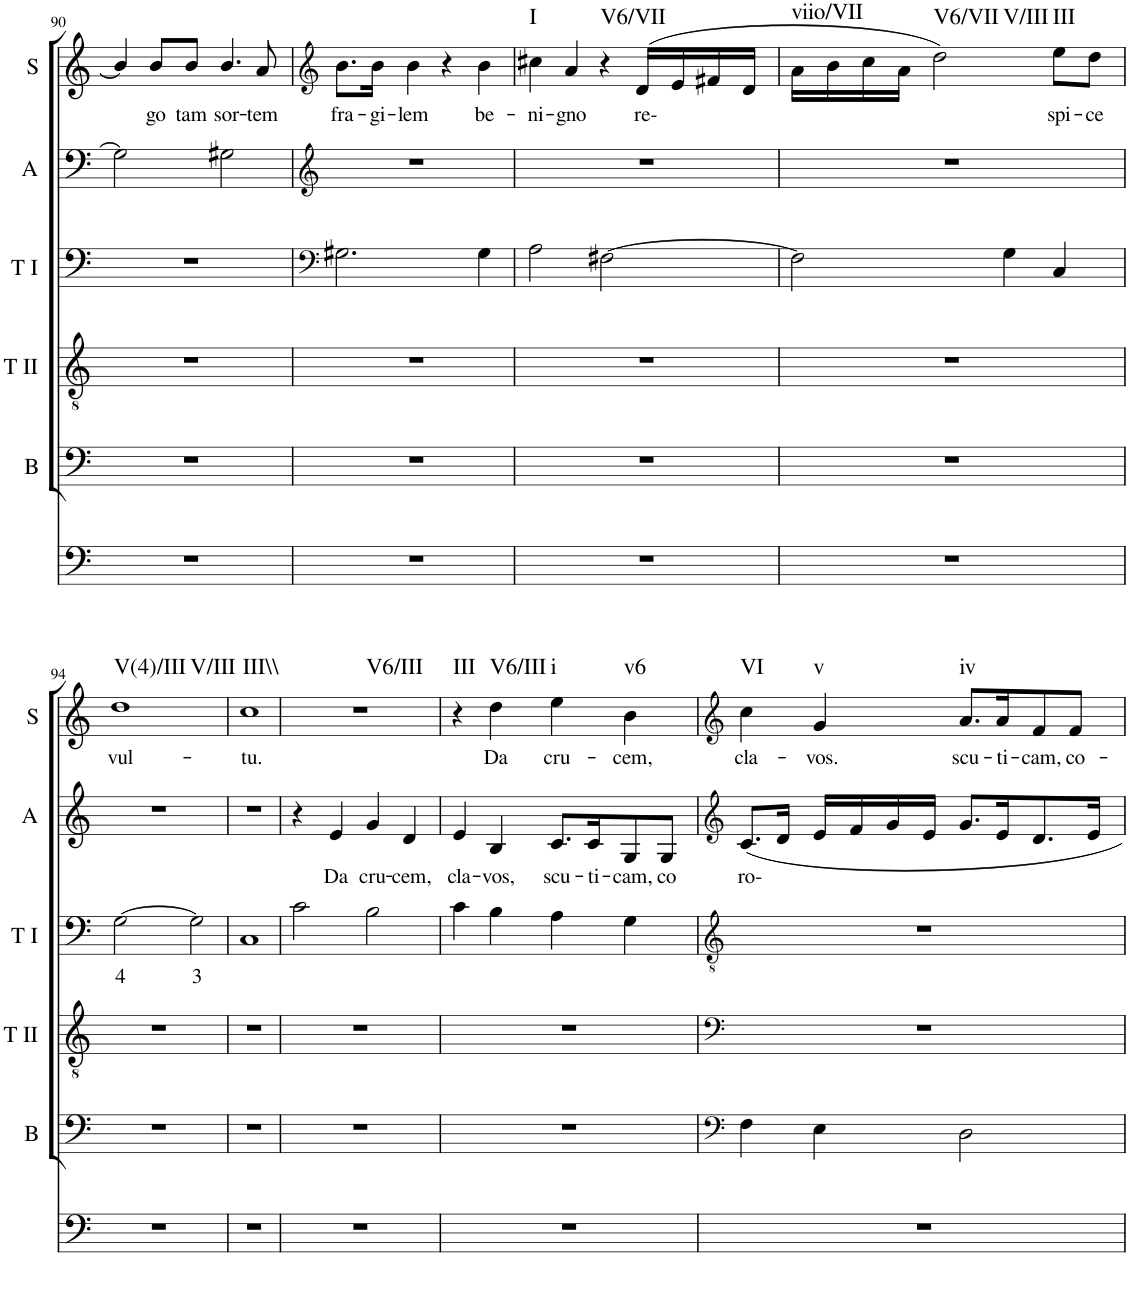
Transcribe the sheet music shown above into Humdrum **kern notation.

**kern	**kern	**kern	**kern	**text	**kern	**text	**kern	**text	**harte
*part6	*part5	*part4	*part3	*part3	*part2	*part2	*part1	*part1	*part1
*staff6	*staff5	*staff4	*staff3	*staff3	*staff2	*staff2	*staff1	*staff1	*
*I"Continuo	*I"Bass	*I"Tenor II	*I"Tenor I	*	*I"Alto	*	*I"Soprano	*	*
*	*I'B	*I'T II	*I'T I	*	*I'A	*	*I'S	*	*
!!LO:PB:g=z
*clefF4	*clefF4	*clefGv2	*clefF4	*	*clefF4	*	*clefG2	*	*
*k[]	*k[]	*k[]	*k[]	*	*k[]	*	*k[]	*	*
=90	=90	=90	=90	=90	=90	=90	=90	=90	=90
1r	1r	1r	1r	.	2G#\]	.	4b/]	.	.
!	!	!	!	!	!	!	!	!LO:LY:b	!
.	.	.	.	.	.	.	8b/L	go	.
!	!	!	!	!	!	!	!	!LO:LY:b	!
.	.	.	.	.	.	.	8b/J	tam	.
!	!	!	!	!	!	!	!	!LO:LY:b	!
.	.	.	.	.	2G#X\	.	4.b/	sor-	.
!	!	!	!	!	!	!	!	!LO:LY:b	!
.	.	.	.	.	.	.	8a/	tem	.
=91	=91	=91	=91	=91	=91	=91	=91	=91	=91
*	*	*	*clefF4	*	*clefG2	*	*clefG2	*	*
!	!	!	!	!	!	!	!	!LO:LY:b	!
1r	1r	1r	2.G#X\	.	1r	.	8.b\L	fra-	.
!	!	!	!	!	!	!	!	!LO:LY:b	!
.	.	.	.	.	.	.	16b\Jk	gi-	.
!	!	!	!	!	!	!	!	!LO:LY:b	!
.	.	.	.	.	.	.	4b\	lem	.
.	.	.	.	.	.	.	4r	.	.
!	!	!	!	!	!	!	!	!LO:LY:b	!
.	.	.	4G#\	.	.	.	4b\	be-	.
=92	=92	=92	=92	=92	=92	=92	=92	=92	=92
!	!	!	!	!	!	!	!	!LO:LY:b	!LO:H:kt=I
1r	1r	1r	2A\	.	1r	.	4cc#X\	ni-	N
!	!	!	!	!	!	!	!	!LO:LY:b	!
.	.	.	.	.	.	.	4a/	gno	.
!	!	!	!	!	!	!	!	!	!LO:H:kt=V6/VII
.	.	.	[2F#X\	.	.	.	4r	.	N
!	!	!	!	!	!	!	!	!LO:LY:b	!
.	.	.	.	.	.	.	(16d/LL	re-	.
.	.	.	.	.	.	.	16e/	.	.
.	.	.	.	.	.	.	16f#X/	.	.
.	.	.	.	.	.	.	16d/JJ	.	.
=93	=93	=93	=93	=93	=93	=93	=93	=93	=93
!	!	!	!	!	!	!	!	!	!LO:H:kt=viio/VII
1r	1r	1r	2F#\]	.	1r	.	16a\LL	.	N
.	.	.	.	.	.	.	16b\	.	.
.	.	.	.	.	.	.	16cc\	.	.
.	.	.	.	.	.	.	16a\JJ	.	.
!	!	!	!	!	!	!	!	!	!LO:H:n=1:kt=V6/VII
!	!	!	!	!	!	!	!	!	!LO:H:n=2:kt=V/III
.	.	.	.	.	.	.	2dd\)	.	N N
.	.	.	4G\	.	.	.	.	.	.
!	!	!	!	!	!	!	!	!LO:LY:b	!LO:H:kt=III
.	.	.	4C/	.	.	.	8ee\L	spi-	N
!	!	!	!	!	!	!	!	!LO:LY:b	!
.	.	.	.	.	.	.	8dd\J	ce	.
!!LO:LB:g=z
=94	=94	=94	=94	=94	=94	=94	=94	=94	=94
!	!	!	!	!LO:LY:b	!	!	!	!LO:LY:b	!LO:H:n=1:kt=V(4)/III
!	!	!	!	!	!	!	!	!	!LO:H:n=2:kt=V/III
1r	1r	1r	[2G\	4	1r	.	1dd	vul-	N N
!	!	!	!	!LO:LY:b	!	!	!	!	!
.	.	.	2G\]	3	.	.	.	.	.
=95	=95	=95	=95	=95	=95	=95	=95	=95	=95
!	!	!	!	!	!	!	!	!LO:LY:b	!LO:H:kt=III\\
1r	1r	1r	1C	.	1r	.	1cc	tu.	N
=96	=96	=96	=96	=96	=96	=96	=96	=96	=96
!	!	!	!	!	!	!	!	!	!LO:H:kt=V6/III
1r	1r	1r	2c\	.	4r	.	1r	.	N
!	!	!	!	!	!	!LO:LY:b	!	!	!
.	.	.	.	.	4e/	Da	.	.	.
!	!	!	!	!	!	!LO:LY:b	!	!	!
.	.	.	2B\	.	4g/	cru-	.	.	.
!	!	!	!	!	!	!LO:LY:b	!	!	!
.	.	.	.	.	4d/	cem,	.	.	.
=97	=97	=97	=97	=97	=97	=97	=97	=97	=97
!	!	!	!	!	!	!LO:LY:b	!	!	!LO:H:kt=III
1r	1r	1r	4c\	.	4e/	cla-	4r	.	N
!	!	!	!	!	!	!LO:LY:b	!	!LO:LY:b	!LO:H:kt=V6/III
.	.	.	4B\	.	4B/	vos,	4dd\	Da	N
!	!	!	!	!	!	!LO:LY:b	!	!LO:LY:b	!LO:H:kt=i
.	.	.	4A\	.	8.c/L	scu-	4ee\	cru-	N
!	!	!	!	!	!	!LO:LY:b	!	!	!
.	.	.	.	.	16c/K	ti-	.	.	.
!	!	!	!	!	!	!LO:LY:b	!	!LO:LY:b	!LO:H:kt=v6
.	.	.	4G\	.	8G/	cam,	4b\	cem,	N
!	!	!	!	!	!	!LO:LY:b	!	!	!
.	.	.	.	.	8G/J	co	.	.	.
=98	=98	=98	=98	=98	=98	=98	=98	=98	=98
*	*clefF4	*clefF4	*clefGv2	*	*clefG2	*	*clefG2	*	*
!	!	!	!	!	!	!LO:LY:b	!	!LO:LY:b	!LO:H:kt=VI
1r	4F\	1r	1r	.	8.c/L	ro-	4cc\	cla-	N
.	.	.	.	.	16d/Jk	.	.	.	.
!	!	!	!	!	!	!	!	!LO:LY:b	!LO:H:kt=v
.	4E\	.	.	.	16e/LL	.	4g/	vos.	N
.	.	.	.	.	16f/	.	.	.	.
.	.	.	.	.	16g/	.	.	.	.
.	.	.	.	.	16e/JJ	.	.	.	.
!	!	!	!	!	!	!	!	!LO:LY:b	!LO:H:kt=iv
.	2D\	.	.	.	8.g/L	.	8.a/L	scu-	N
!	!	!	!	!	!	!	!	!LO:LY:b	!
.	.	.	.	.	16e/K	.	16a/K	ti-	.
!	!	!	!	!	!	!	!	!LO:LY:b	!
.	.	.	.	.	8.d/	.	8f/	cam,	.
!	!	!	!	!	!	!	!	!LO:LY:b	!
.	.	.	.	.	.	.	8f/J	co-	.
.	.	.	.	.	16e/Jk	.	.	.	.
=	=	=	=	=	=	=	=	=	=
*-	*-	*-	*-	*-	*-	*-	*-	*-	*-
